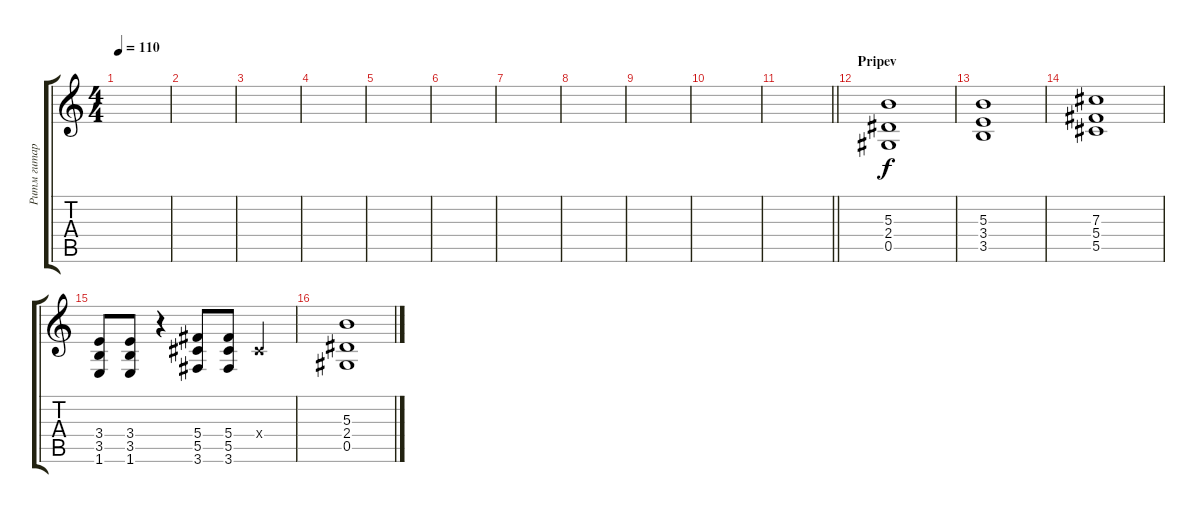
\track ("Ритм гитара Дистр" "Ритм гитар") {instrument distortionguitar}
\staff {score tabs}
\tuning (Eb4 Bb3 Gb3 Db3 Ab2 Eb2) {hide}
\ts (4 4)
\tempo 110
\clef g2
\ks c
|
|
|
|
|
|
|
|
|
|
\barLineRight lightlight
|
\section ("" "Pripev")
(5.3 2.4 0.5).1 |
(5.3 3.4 3.5).1 |
(7.3 5.4 5.5).1 |
(3.4 3.5 1.6).8 (3.4 3.5 1.6).8 r.4 (5.4 5.5 3.6).8 (5.4 5.5 3.6).8 0.4{x}.4 |
(5.3 2.4 0.5).1
